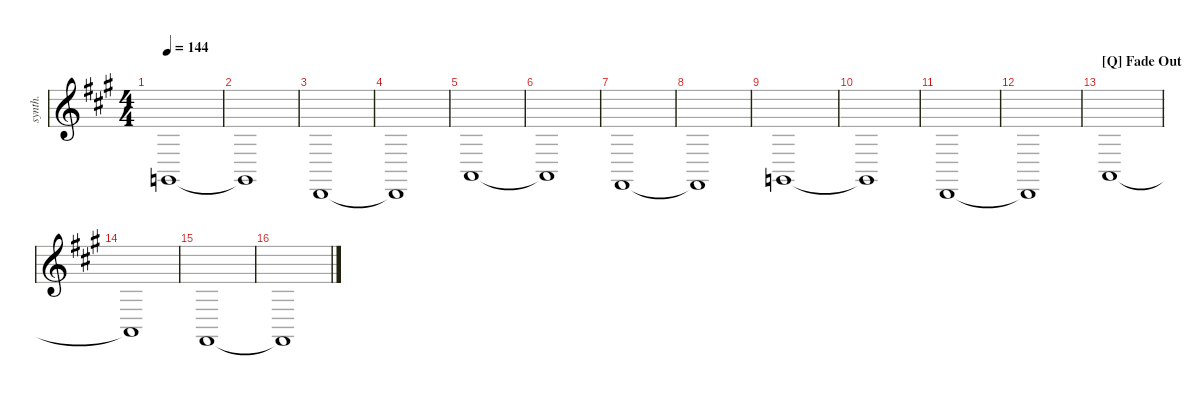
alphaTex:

\defaultSystemsLayout 4
\hideDynamics
\bracketExtendMode nobrackets
\track ("Taurus" "synth.") {instrument lead2sawtooth}
\staff {score}
\tuning (E4 B3 G3 D3 A2 E2)
\ts (4 4)
\tempo 144
\clef g2
\ks a
3.6{acc forcenatural}.1{dy f} |
3.6{t acc forcenatural}.1 |
-2.6{acc forcenatural}.1 |
-2.6{t acc forcenatural}.1 |
0.5{acc forcenatural}.1 |
0.5{t acc forcenatural}.1 |
2.6{acc #}.1 |
2.6{t acc #}.1 |
3.6{acc forcenatural}.1 |
3.6{t acc forcenatural}.1 |
-2.6{acc forcenatural}.1 |
-2.6{t acc forcenatural}.1 |
\section ("Q" "Fade Out")
0.5{acc forcenatural}.1 |
0.5{t acc forcenatural}.1 |
2.6{acc #}.1 |
2.6{t acc #}.1
